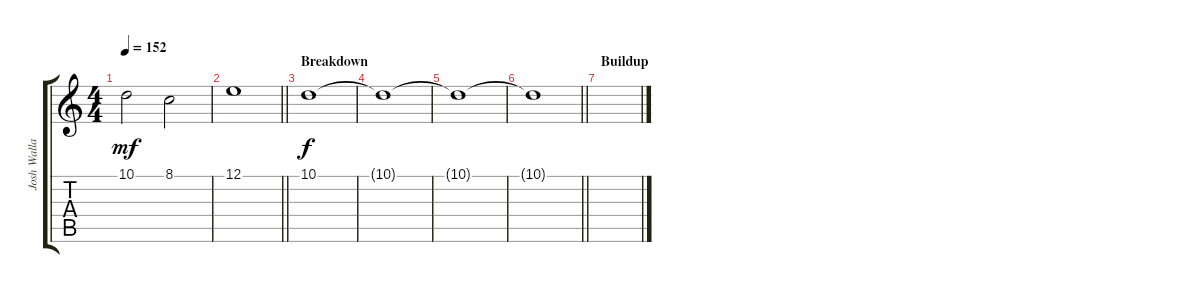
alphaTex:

\track ("Josh Wallace (Flute)" "Josh Walla") {instrument flute}
\staff {score tabs}
\tuning (E4 B3 G3 D3 A2 E2) {hide}
\ts (4 4)
\tempo 152
\clef g2
\ks c
10.1.2{dy mf} 8.1.2 |
\barLineRight lightlight
12.1.1 |
\section ("" "Breakdown")
10.1.1{dy f volume 7} |
10.1{t}.1 |
10.1{t}.1 |
\barLineRight lightlight
10.1{t}.1 |
\section ("" "Buildup")
